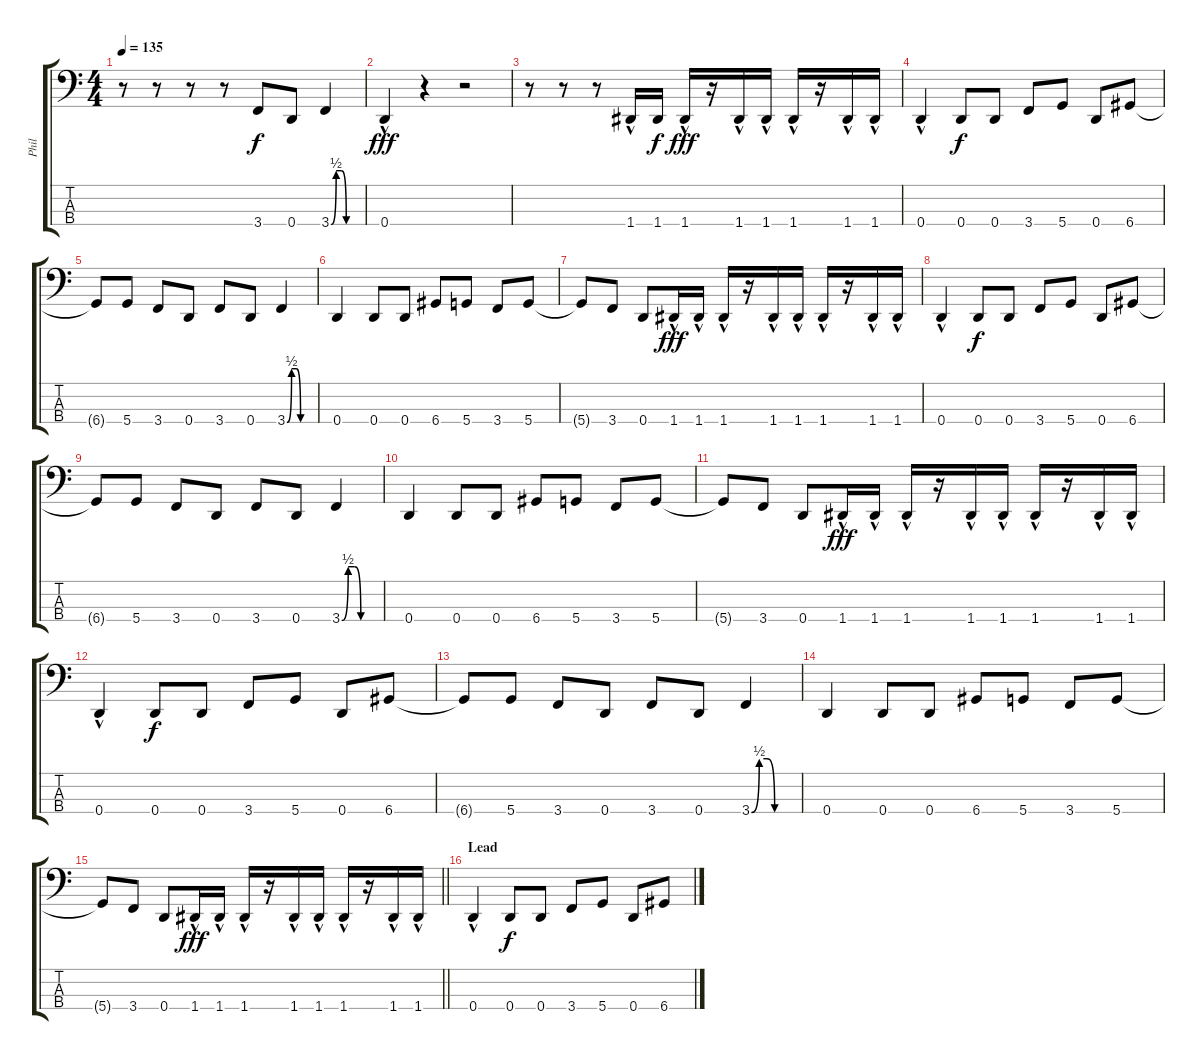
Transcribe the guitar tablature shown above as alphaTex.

\track ("Phil" "Phil") {instrument electricbasspick}
\staff {score tabs}
\tuning (G2 D2 A1 D1) {hide}
\ts (4 4)
\tempo 135
\clef f4
\ks c
r.8{dy f} r.8 r.8 r.8 3.4.8 0.4.8 3.4{be (custom 0 0 10 2 20 2 30 0 60 0)}.4 |
0.4{hac}.4{dy fff} r.4 r.2 |
r.8 r.8 r.8 1.4{hac}.16 1.4.16{dy f} 1.4{hac}.16{dy fff} r.16 1.4{hac}.16 1.4{hac}.16 1.4{hac}.16 r.16 1.4{hac}.16 1.4{hac}.16 |
0.4{hac}.4 0.4.8{dy f} 0.4.8 3.4.8 5.4.8 0.4.8 6.4.8 |
6.4{t}.8 5.4.8 3.4.8 0.4.8 3.4.8 0.4.8 3.4{be (custom 0 0 10 2 20 2 30 0 60 0)}.4 |
0.4.4 0.4.8 0.4.8 6.4.8 5.4.8 3.4.8 5.4.8 |
5.4{t}.8 3.4.8 0.4.8 1.4{hac}.16{dy fff} 1.4{hac}.16 1.4{hac}.16 r.16 1.4{hac}.16 1.4{hac}.16 1.4{hac}.16 r.16 1.4{hac}.16 1.4{hac}.16 |
0.4{hac}.4 0.4.8{dy f} 0.4.8 3.4.8 5.4.8 0.4.8 6.4.8 |
6.4{t}.8 5.4.8 3.4.8 0.4.8 3.4.8 0.4.8 3.4{be (custom 0 0 10 2 20 2 30 0 60 0)}.4 |
0.4.4 0.4.8 0.4.8 6.4.8 5.4.8 3.4.8 5.4.8 |
5.4{t}.8 3.4.8 0.4.8 1.4{hac}.16{dy fff} 1.4{hac}.16 1.4{hac}.16 r.16 1.4{hac}.16 1.4{hac}.16 1.4{hac}.16 r.16 1.4{hac}.16 1.4{hac}.16 |
0.4{hac}.4 0.4.8{dy f} 0.4.8 3.4.8 5.4.8 0.4.8 6.4.8 |
6.4{t}.8 5.4.8 3.4.8 0.4.8 3.4.8 0.4.8 3.4{be (custom 0 0 10 2 20 2 30 0 60 0)}.4 |
0.4.4 0.4.8 0.4.8 6.4.8 5.4.8 3.4.8 5.4.8 |
\barLineRight lightlight
5.4{t}.8 3.4.8 0.4.8 1.4{hac}.16{dy fff} 1.4{hac}.16 1.4{hac}.16 r.16 1.4{hac}.16 1.4{hac}.16 1.4{hac}.16 r.16 1.4{hac}.16 1.4{hac}.16 |
\section ("" "Lead")
0.4{hac}.4 0.4.8{dy f} 0.4.8 3.4.8 5.4.8 0.4.8 6.4.8
